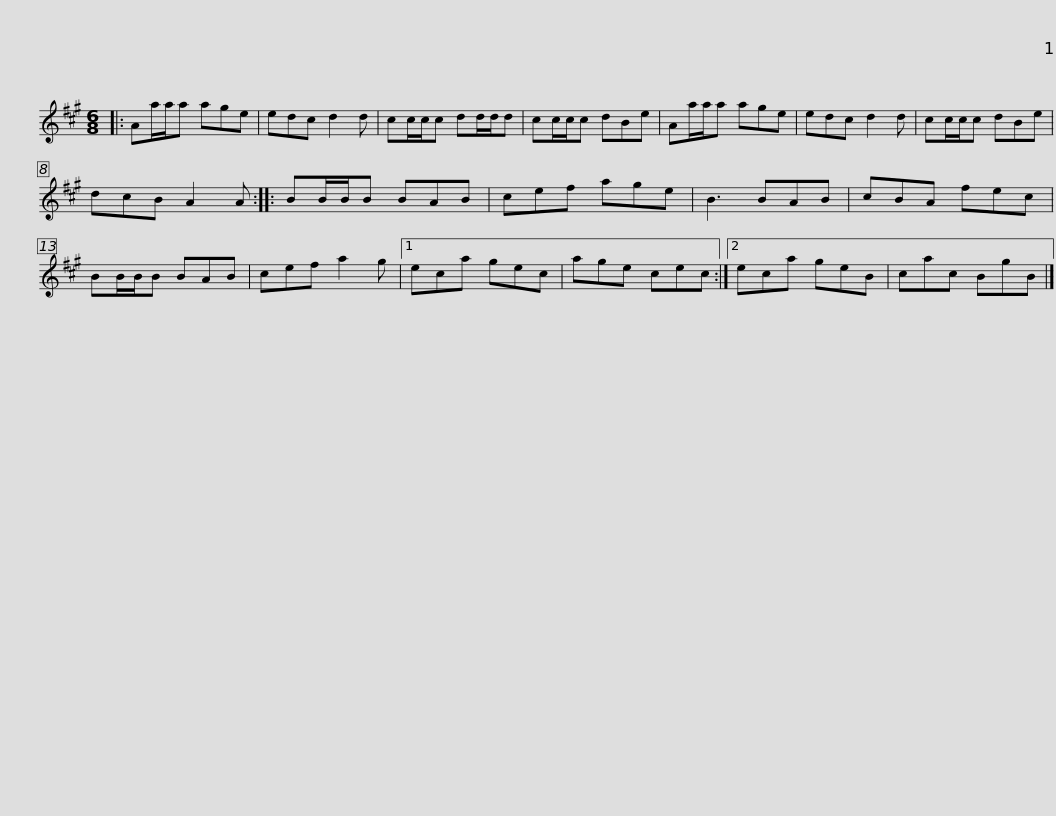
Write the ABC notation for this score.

X:1
L:1/8
M:6/8
I:linebreak $
K:A
V:1 treble
V:1
|: Aa/a/a age | edc d2 d | cc/c/c dd/d/d | cc/c/c dBe | Aa/a/a age | %5
 edc d2 d |$ cc/c/c dBe | dcB A2 A :: BB/B/B BAB | cef age | %10
 B3 BAB | cBA fec | BB/B/B BAB |$ cef a2 g |1 eca gec | %15
 age cec :|2 eca geB | cac BgB |] %18
